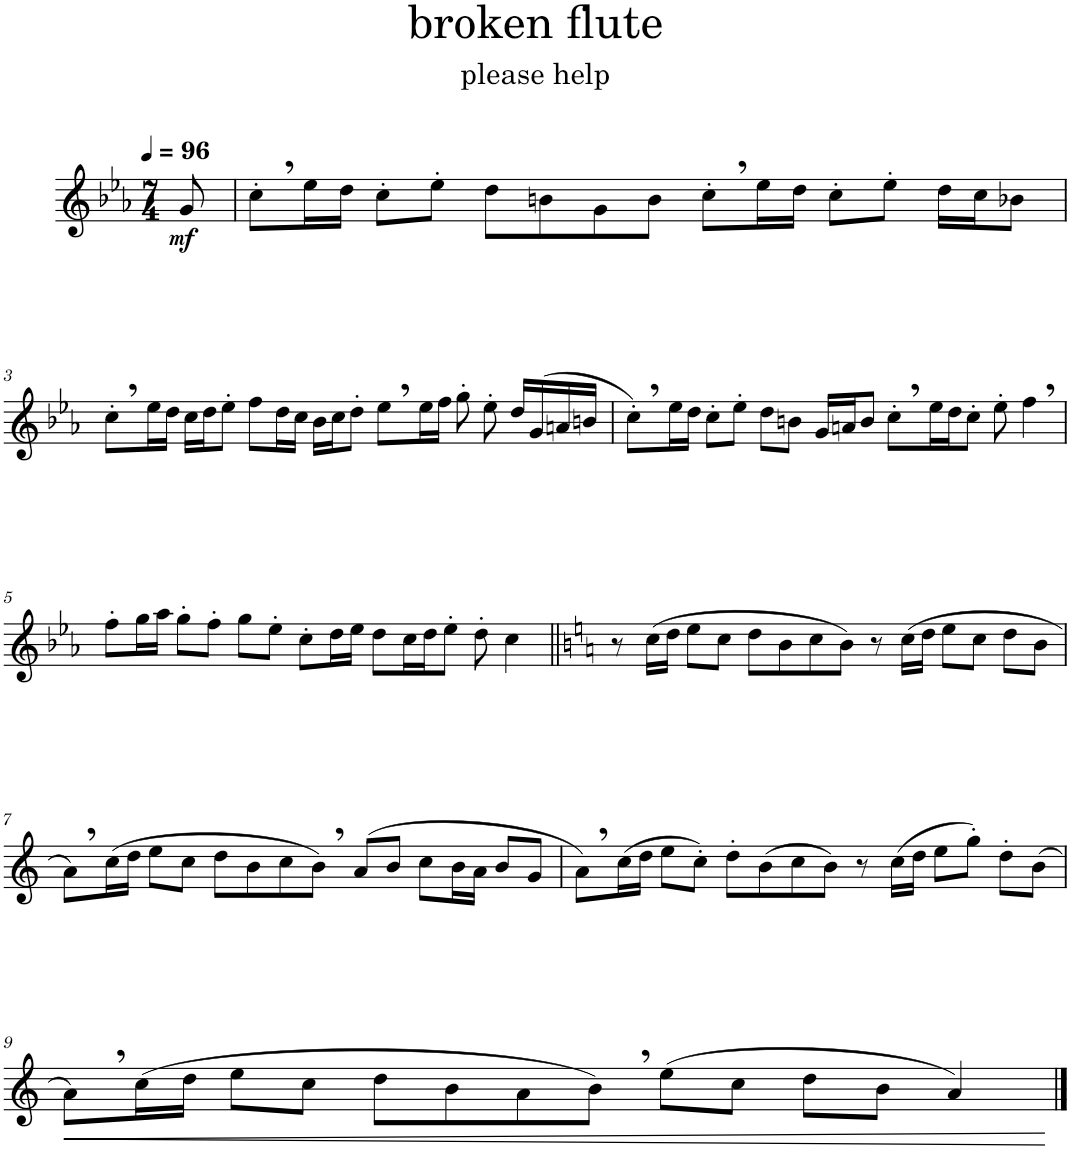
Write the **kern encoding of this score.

**kern	**dynam
*part1	*part1
*staff1	*staff1
*I"Flöte	*
*I'Fl.	*
*clefG2	*
*k[b-e-a-]	*
*M7/4	*
*MM96	*
=1	=1
!	!LO:DY:b
8g/	mf
=2	=2
8cc',\L	.
16ee-\L	.
16dd\JJ	.
8cc'\L	.
8ee-'\J	.
8dd\L	.
8bn\	.
8g\	.
8b\J	.
8cc',\L	.
16ee-\L	.
16dd\JJ	.
8cc'\L	.
8ee-'\J	.
16dd\LL	.
16cc\J	.
8b-X\J	.
!!LO:LB:g=z
=3	=3
8cc',\L	.
16ee-\L	.
16dd\JJ	.
16cc\LL	.
16dd\J	.
8ee-'\J	.
8ff\L	.
16dd\L	.
16cc\JJ	.
16b-\LL	.
16cc\J	.
8dd'\J	.
8ee-,\L	.
16ee-\L	.
16ff\JJ	.
8gg'\	.
8ee-'\	.
16dd/LL	.
(16g/	.
16an/	.
16bn/JJ	.
=4	=4
8cc',\L)	.
16ee-\L	.
16dd\JJ	.
8cc'\L	.
8ee-'\J	.
8dd\L	.
8bn\J	.
16g/LL	.
16an/J	.
8b/J	.
8cc',\L	.
16ee-\L	.
16dd\J	.
8cc'\J	.
8ee-'\	.
4ff,\	.
!!LO:LB:g=z
=5	=5
8ff'\L	.
16gg\L	.
16aa-\JJ	.
8gg'\L	.
8ff'\J	.
8gg\L	.
8ee-'\J	.
8cc'\L	.
16dd\L	.
16ee-\JJ	.
8dd\L	.
16cc\L	.
16dd\J	.
8ee-'\J	.
8dd'\	.
4cc\	.
=6||	=6||
*k[]	*
8r	.
(16cc\LL	.
16dd\JJ	.
8ee\L	.
8cc\J	.
8dd\L	.
8b\	.
8cc\	.
8b\J)	.
8r	.
(16cc\LL	.
16dd\JJ	.
8ee\L	.
8cc\J	.
8dd\L	.
8b\J	.
!!LO:LB:g=z
=7	=7
8a,\L)	.
(16cc\L	.
16dd\JJ	.
8ee\L	.
8cc\J	.
8dd\L	.
8b\	.
8cc\	.
8b,\J)	.
(8a/L	.
8b/J	.
8cc\L	.
16b\L	.
16a\JJ	.
8b/L	.
8g/J	.
=8	=8
8a,\L)	.
(16cc\L	.
16dd\JJ	.
8ee\L	.
8cc'\J)	.
8dd'\L	.
(8b\	.
8cc\	.
8b\J)	.
8r	.
(16cc\LL	.
16dd\JJ	.
8ee\L	.
8gg'\J)	.
8dd'\L	.
(8b\J	.
!!LO:LB:g=z
=9	=9
!	!LO:HP:b
8a,\L)	<
(16cc\L	.
16dd\JJ	.
8ee\L	.
8cc\J	.
8dd\L	.
8b\	.
8a\	.
8b,\J)	.
(8ee\L	.
8cc\J	.
8dd\L	.
8b\J	.
4a/)	.
.	[
==	==
*-	*-
